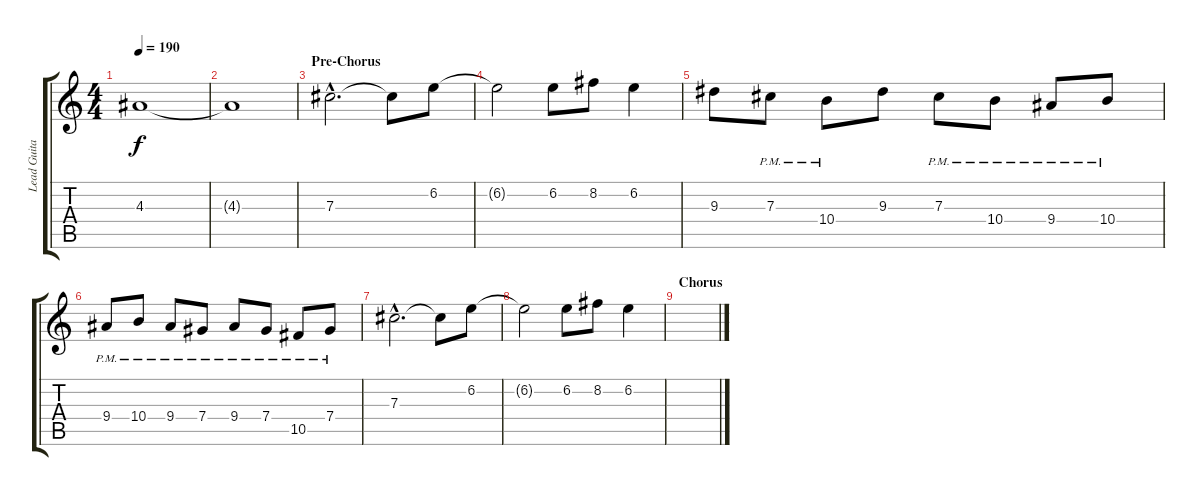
\track ("Lead Guitar" "Lead Guita") {instrument distortionguitar}
\staff {score tabs}
\tuning (Eb4 Bb3 Gb3 Db3 Ab2 Eb2) {hide}
\ts (4 4)
\tempo 190
\clef g2
\ks c
4.3.1{dy f} |
4.3{t}.1 |
\section ("" "Pre-Chorus")
7.3{hac}.2{d} 7.3{t}.8 6.2.8 |
6.2{t}.2 6.2.8 8.2.8 6.2.4 |
9.3.8 7.3{pm}.8 10.4{pm}.8 9.3.8 7.3{pm}.8 10.4{pm}.8 9.4{pm}.8 10.4{pm}.8 |
9.4{pm}.8 10.4{pm}.8 9.4{pm}.8 7.4{pm}.8 9.4{pm}.8 7.4{pm}.8 10.5{pm}.8 7.4{pm}.8 |
7.3{hac}.2{d} 7.3{t}.8 6.2.8 |
6.2{t}.2 6.2.8 8.2.8 6.2.4 |
\section ("" "Chorus")
